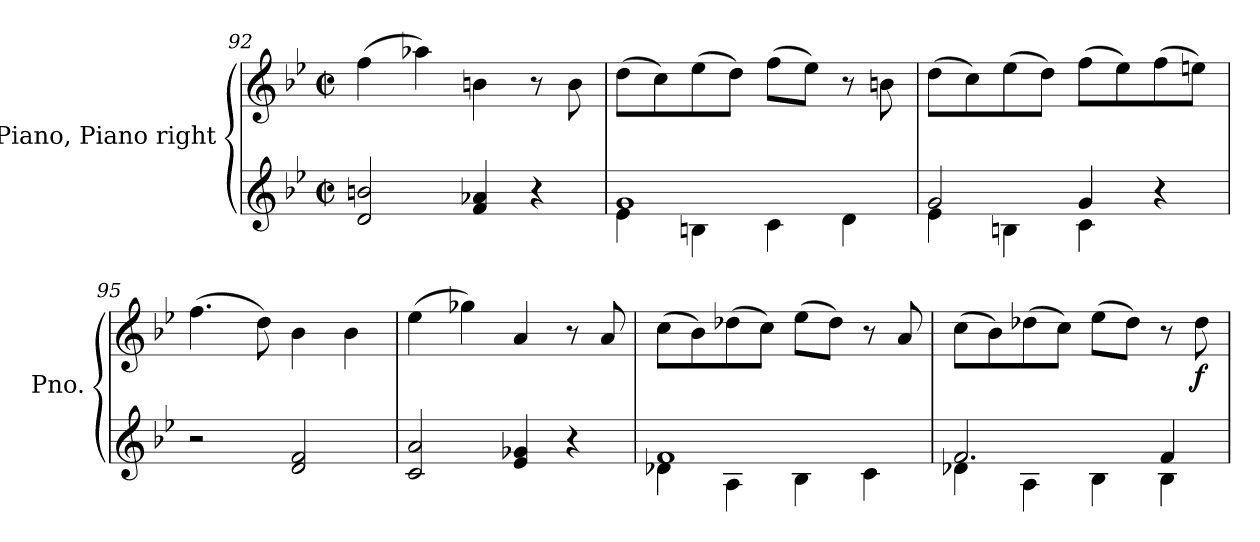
**kern	**kern	**dynam
*part1	*part1	*part1
*staff2	*staff1	*staff1/2
*I"Piano, Piano right	*	*
*I'Pno.	*	*
*clefG2	*clefG2	*
*k[b-e-]	*k[b-e-]	*
*M2/2	*M2/2	*
*met(c|)	*met(c|)	*
=92	=92	=92
2d/ 2bn/	(>4ff\	.
.	4aa-X\)	.
4f/ 4a-X/	4bn\	.
4r	8r	.
.	8b\	.
=93	=93	=93
*^	*	*
1g	4e-\	(>8dd\L	.
.	.	8cc\)	.
.	4Bn\	(>8ee-\	.
.	.	8dd\J)	.
.	4c\	(>8ff\L	.
.	.	8ee-\J)	.
.	4d\	8r	.
.	.	8bn\	.
=94	=94	=94	=94
2g/	4e-\	(>8dd\L	.
.	.	8cc\)	.
.	4Bn\	(>8ee-\	.
.	.	8dd\J)	.
4g/	4c\	(>8ff\L	.
.	.	8ee-\)	.
4r	4ryy	(>8ff\	.
.	.	8een\J)	.
*v	*v	*	*
=95	=95	=95
2r	(>4.ff\	.
.	8dd\)	.
2d/ 2f/	4b-\	.
.	4b-\	.
=96	=96	=96
2c/ 2a/	(>4ee-\	.
.	4gg-X\)	.
4e-/ 4g-X/	4a/	.
4r	8r	.
.	8a/	.
=97	=97	=97
*^	*	*
1f	4d-X\	(>8cc\L	.
.	.	8b-\)	.
.	4A\	(>8dd-X\	.
.	.	8cc\J)	.
.	4B-\	(>8ee-\L	.
.	.	8dd-\J)	.
.	4c\	8r	.
.	.	8a/	.
=98	=98	=98	=98
2.f/	4d-X\	(>8cc\L	.
.	.	8b-\)	.
.	4A\	(>8dd-X\	.
.	.	8cc\J)	.
.	4B-\	(>8ee-\L	.
.	.	8dd-\J)	.
4f/	4B-\	8r	.
!	!	!	!LO:DY:b
.	.	8dd-\	f
*v	*v	*	*
=	=	=
*-	*-	*-
